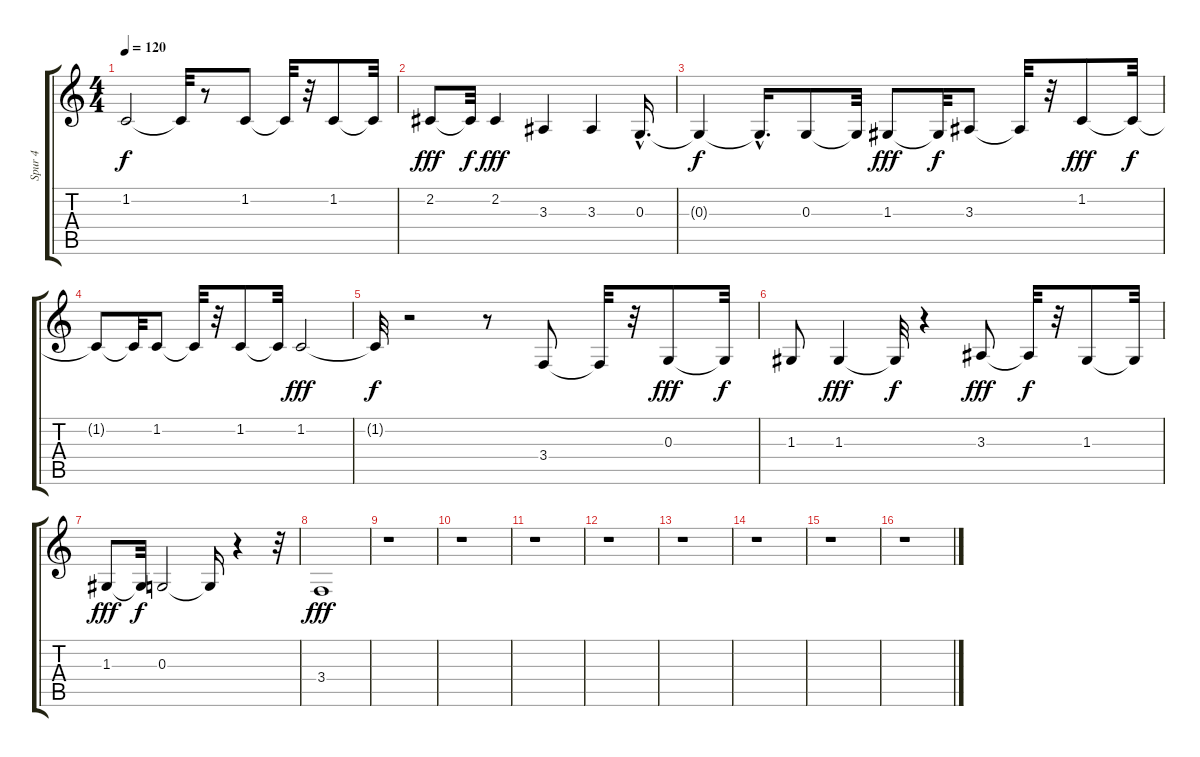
\track ("Spur 4" "Spur 4") {instrument pad1newage}
\staff {score tabs}
\tuning (E4 B3 G3 D3 A2 E2) {hide}
\ts (4 4)
\tempo 120
\clef g2
\ks c
1.2{t}.2{dy f} 1.2{t}.32 r.8 1.2.8 1.2{t}.32 r.32 1.2.8 1.2{t}.32 |
2.2.8{dy fff} 2.2{t}.32{dy f} 2.2.4{dy fff} 3.3.4 3.3.4 0.3{hac}.16{d} |
0.3{t}.4{dy f} 0.3{hac t}.16{d} 0.3.8 0.3{t}.32 1.3.8{dy fff} 1.3{t}.32{dy f} 3.3.8 3.3{t}.32 r.32 1.2.8{dy fff} 1.2{t}.32{dy f} |
1.2{t}.8 1.2{t}.32 1.2.8 1.2{t}.32 r.32 1.2.8 1.2{t}.32 1.2.2{dy fff} |
1.2{t}.32{dy f} r.2 r.8 3.4.8 3.4{t}.32 r.32 0.3.8{dy fff} 0.3{t}.32{dy f} |
1.3.8 1.3.4{dy fff} 1.3{t}.32{dy f} r.4 3.3.8{dy fff} 3.3{t}.32{dy f} r.32 1.3.8 1.3{t}.32 |
1.3.8{dy fff} 1.3{t}.32{dy f} 0.3.2 0.3{t}.16 r.4 r.32 |
3.4.1{dy fff} |
r.1 |
r.1 |
r.1 |
r.1 |
r.1 |
r.1 |
r.1 |
r.1
